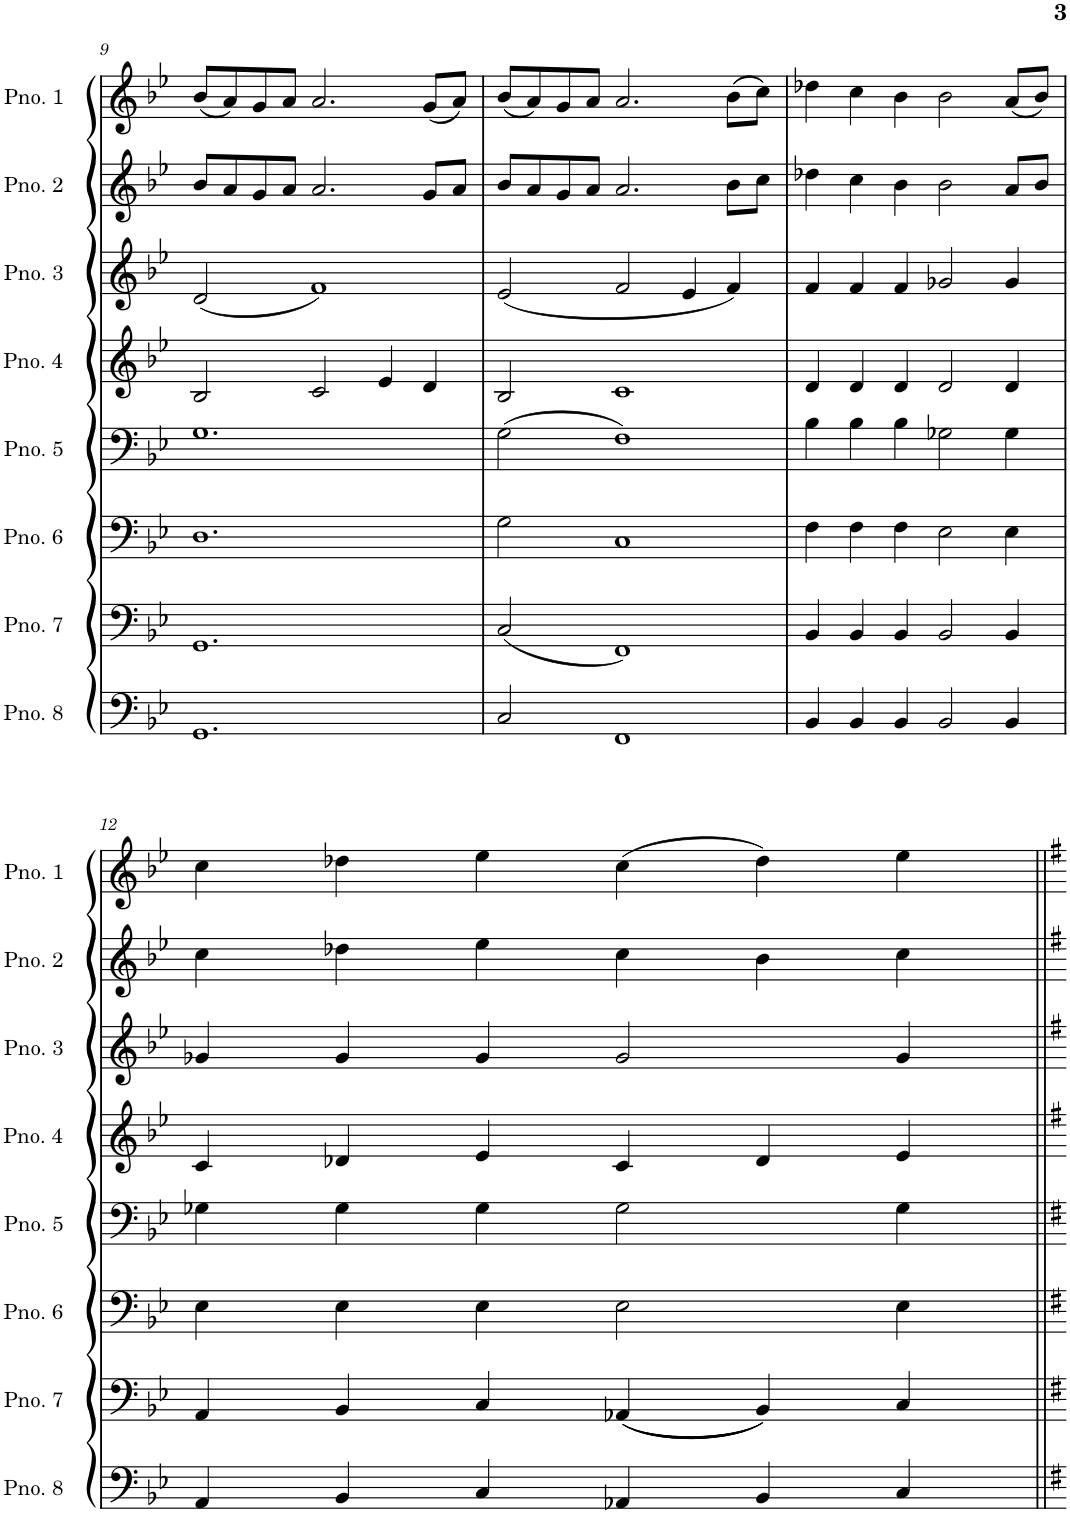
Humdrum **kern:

**kern	**kern	**kern	**kern	**kern	**kern	**kern	**kern
*part8	*part7	*part6	*part5	*part4	*part3	*part2	*part1
*staff8	*staff7	*staff6	*staff5	*staff4	*staff3	*staff2	*staff1
*I"Piano 8	*I"Piano 7	*I"Piano 6	*I"Piano 5	*I"Piano 4	*I"Piano 3	*I"Piano 2	*I"Piano 1
*I'Pno. 8	*I'Pno. 7	*I'Pno. 6	*I'Pno. 5	*I'Pno. 4	*I'Pno. 3	*I'Pno. 2	*I'Pno. 1
!!LO:PB:g=z
*clefF4	*clefF4	*clefF4	*clefF4	*clefG2	*clefG2	*clefG2	*clefG2
*k[b-e-]	*k[b-e-]	*k[b-e-]	*k[b-e-]	*k[b-e-]	*k[b-e-]	*k[b-e-]	*k[b-e-]
*M6/4	*M6/4	*M6/4	*M6/4	*M6/4	*M6/4	*M6/4	*M6/4
=9	=9	=9	=9	=9	=9	=9	=9
1.GG	1.GG	1.D	1.G	2B-/	(2d/	8b-/L	(8b-/L
.	.	.	.	.	.	8a/	8a/)
.	.	.	.	.	.	8g/	8g/
.	.	.	.	.	.	8a/J	8a/J
.	.	.	.	2c/	1f)	2.a/	2.a/
.	.	.	.	4e-/	.	.	.
.	.	.	.	4d/	.	8g/L	(8g/L
.	.	.	.	.	.	8a/J	8a/J)
=10	=10	=10	=10	=10	=10	=10	=10
2C/	(2C/	2G\	(2G\	2B-/	(2e-/	8b-/L	(8b-/L
.	.	.	.	.	.	8a/	8a/)
.	.	.	.	.	.	8g/	8g/
.	.	.	.	.	.	8a/J	8a/J
1FF	1FF)	1C	1F)	1c	2f/	2.a/	2.a/
.	.	.	.	.	4e-/	.	.
.	.	.	.	.	4f/)	8b-\L	(8b-\L
.	.	.	.	.	.	8cc\J	8cc\J)
=11	=11	=11	=11	=11	=11	=11	=11
4BB-/	4BB-/	4F\	4B-\	4d/	4f/	4dd-X\	4dd-X\
4BB-/	4BB-/	4F\	4B-\	4d/	4f/	4cc\	4cc\
4BB-/	4BB-/	4F\	4B-\	4d/	4f/	4b-\	4b-\
2BB-/	2BB-/	2E-\	2G-X\	2d/	2g-X/	2b-\	2b-\
4BB-/	4BB-/	4E-\	4G-\	4d/	4g-/	8a/L	(8a/L
.	.	.	.	.	.	8b-/J	8b-/J)
!!LO:LB:g=z
=12	=12	=12	=12	=12	=12	=12	=12
4AA/	4AA/	4E-\	4G-X\	4c/	4g-X/	4cc\	4cc\
4BB-/	4BB-/	4E-\	4G-\	4d-X/	4g-/	4dd-X\	4dd-X\
4C/	4C/	4E-\	4G-\	4e-/	4g-/	4ee-\	4ee-\
4AA-X/	((4AA-X/	2E-\	2G-\	4c/	2g-/	4cc\	(4cc\
4BB-/	4BB-/))	.	.	4d-/	.	4b-\	4dd-\)
4C/	4C/	4E-\	4G-\	4e-/	4g-/	4cc\	4ee-\
=||	=||	=||	=||	=||	=||	=||	=||
*-	*-	*-	*-	*-	*-	*-	*-
